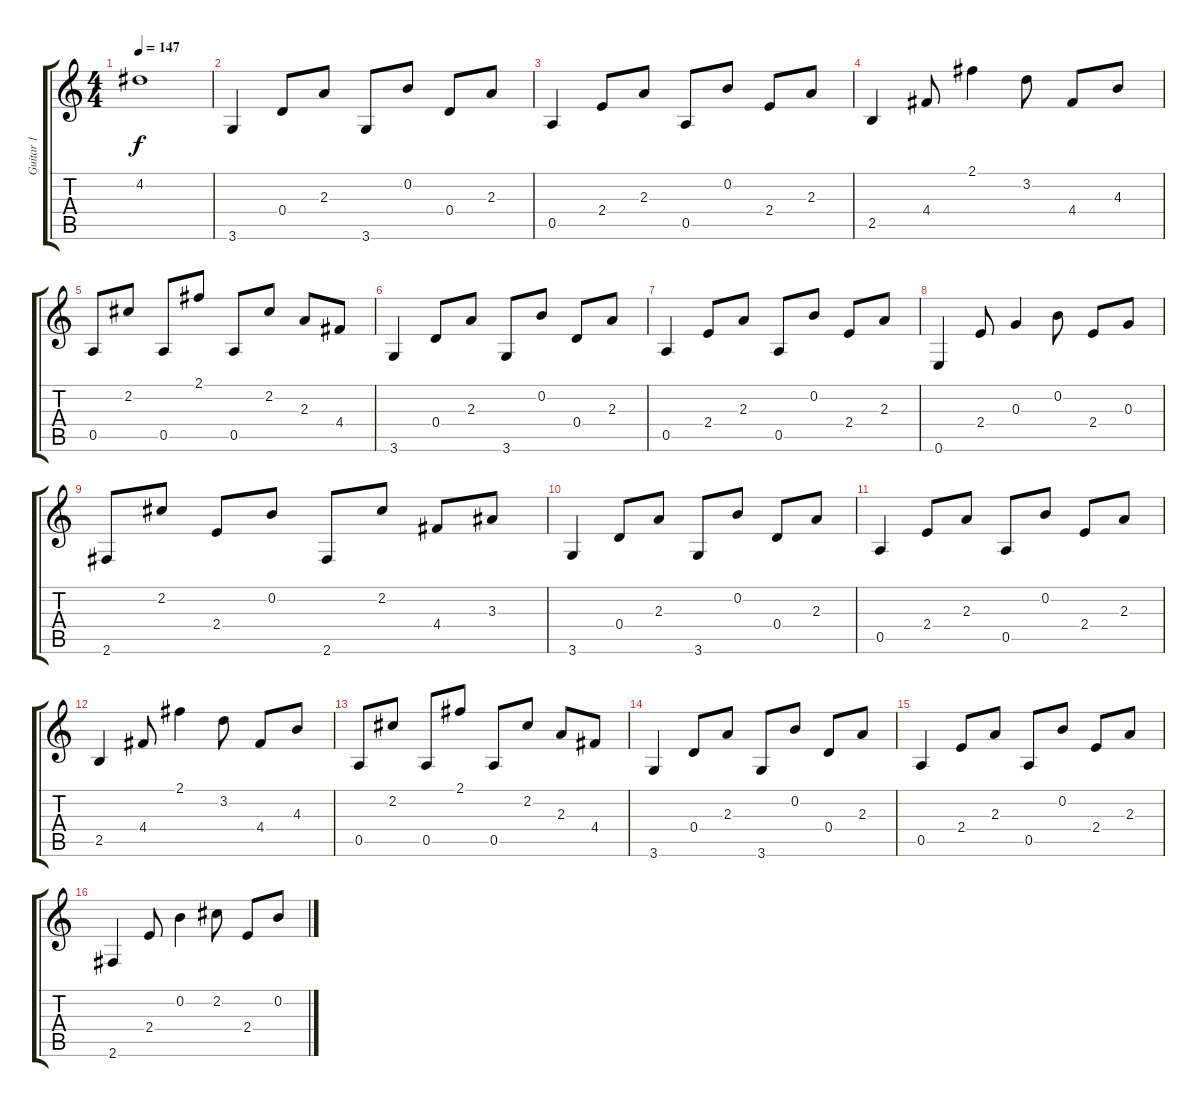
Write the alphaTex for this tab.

\track ("Guitar 1" "Guitar 1") {instrument acousticguitarsteel}
\staff {score tabs}
\tuning (E4 B3 G3 D3 A2 E2) {hide}
\ts (4 4)
\tempo 147
\clef g2
\ks c
4.2.1{dy f} |
3.6.4 0.4.8 2.3.8 3.6.8 0.2.8 0.4.8 2.3.8 |
0.5.4 2.4.8 2.3.8 0.5.8 0.2.8 2.4.8 2.3.8 |
2.5.4 4.4.8 2.1.4 3.2.8 4.4.8 4.3.8 |
0.5.8 2.2.8 0.5.8 2.1.8 0.5.8 2.2.8 2.3.8 4.4.8 |
3.6.4 0.4.8 2.3.8 3.6.8 0.2.8 0.4.8 2.3.8 |
0.5.4 2.4.8 2.3.8 0.5.8 0.2.8 2.4.8 2.3.8 |
0.6.4 2.4.8 0.3.4 0.2.8 2.4.8 0.3.8 |
2.6.8 2.2.8 2.4.8 0.2.8 2.6.8 2.2.8 4.4.8 3.3.8 |
3.6.4 0.4.8 2.3.8 3.6.8 0.2.8 0.4.8 2.3.8 |
0.5.4 2.4.8 2.3.8 0.5.8 0.2.8 2.4.8 2.3.8 |
2.5.4 4.4.8 2.1.4 3.2.8 4.4.8 4.3.8 |
0.5.8 2.2.8 0.5.8 2.1.8 0.5.8 2.2.8 2.3.8 4.4.8 |
3.6.4 0.4.8 2.3.8 3.6.8 0.2.8 0.4.8 2.3.8 |
0.5.4 2.4.8 2.3.8 0.5.8 0.2.8 2.4.8 2.3.8 |
2.6.4 2.4.8 0.2.4 2.2.8 2.4.8 0.2.8
